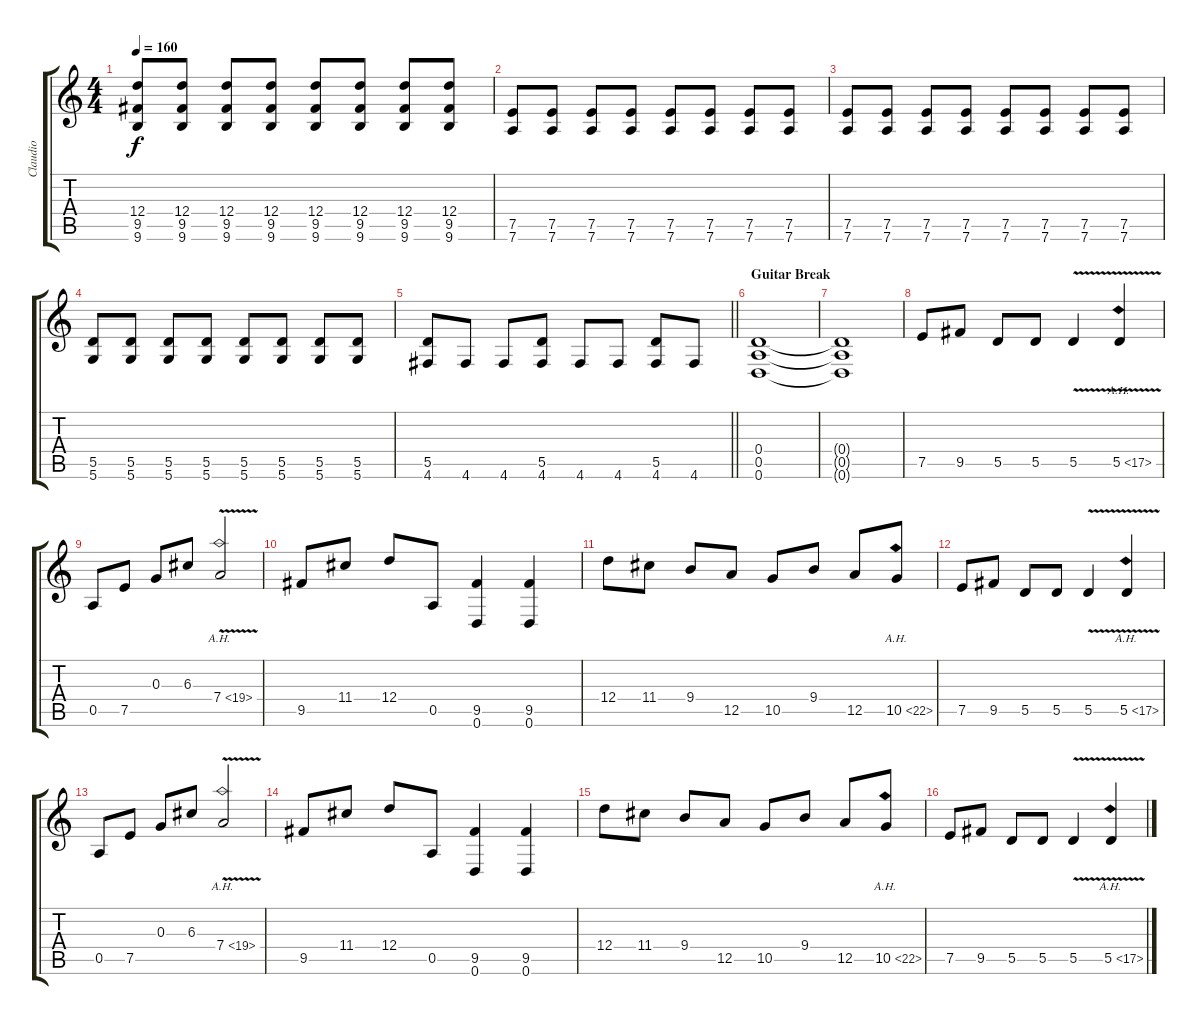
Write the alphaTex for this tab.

\track ("Claudio" "Claudio") {instrument overdrivenguitar}
\staff {score tabs}
\tuning (E4 B3 G3 D3 A2 D2) {hide}
\ts (4 4)
\tempo 160
\clef g2
\ks c
(12.4 9.5 9.6).8{dy f} (12.4 9.5 9.6).8 (12.4 9.5 9.6).8 (12.4 9.5 9.6).8 (12.4 9.5 9.6).8 (12.4 9.5 9.6).8 (12.4 9.5 9.6).8 (12.4 9.5 9.6).8 |
(7.5 7.6).8 (7.5 7.6).8 (7.5 7.6).8 (7.5 7.6).8 (7.5 7.6).8 (7.5 7.6).8 (7.5 7.6).8 (7.5 7.6).8 |
(7.5 7.6).8 (7.5 7.6).8 (7.5 7.6).8 (7.5 7.6).8 (7.5 7.6).8 (7.5 7.6).8 (7.5 7.6).8 (7.5 7.6).8 |
(5.5 5.6).8 (5.5 5.6).8 (5.5 5.6).8 (5.5 5.6).8 (5.5 5.6).8 (5.5 5.6).8 (5.5 5.6).8 (5.5 5.6).8 |
\barLineRight lightlight
(5.5 4.6).8 4.6.8 4.6.8 (5.5 4.6).8 4.6.8 4.6.8 (5.5 4.6).8 4.6.8 |
\section ("" "Guitar Break")
(0.4 0.5 0.6).1 |
(0.4{t} 0.5{t} 0.6{t}).1 |
7.5.8 9.5.8 5.5.8 5.5.8 5.5{v}.4 5.5{ah 12 v}.4 |
0.5.8 7.5.8 0.3.8 6.3.8 7.4{ah 12 v}.2 |
9.5.8 11.4.8 12.4.8 0.5.8 (9.5 0.6).4 (9.5 0.6).4 |
12.4.8 11.4.8 9.4.8 12.5.8 10.5.8 9.4.8 12.5.8 10.5{ah 12}.8 |
7.5.8 9.5.8 5.5.8 5.5.8 5.5{v}.4 5.5{ah 12 v}.4 |
0.5.8 7.5.8 0.3.8 6.3.8 7.4{ah 12 v}.2 |
9.5.8 11.4.8 12.4.8 0.5.8 (9.5 0.6).4 (9.5 0.6).4 |
12.4.8 11.4.8 9.4.8 12.5.8 10.5.8 9.4.8 12.5.8 10.5{ah 12}.8 |
7.5.8 9.5.8 5.5.8 5.5.8 5.5{v}.4 5.5{ah 12 v}.4
